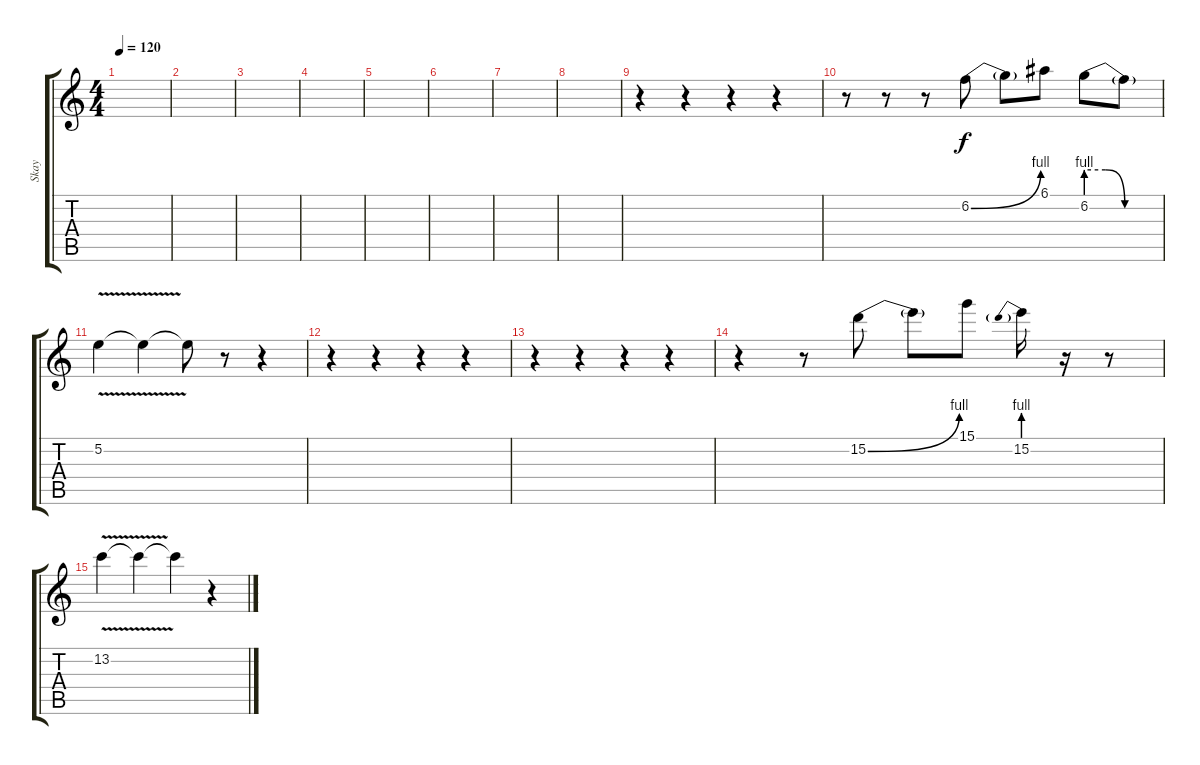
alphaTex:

\track ("Skay" "Skay") {instrument overdrivenguitar}
\staff {score tabs}
\tuning (E4 B3 G3 D3 A2 E2) {hide}
\ts (4 4)
\tempo 120
\clef g2
\ks c
|
|
|
|
|
|
|
|
r.4 r.4 r.4 r.4 |
r.8 r.8 r.8 6.2{be (bend 0 0 60 4)}.8 6.2{t}.8 6.1.8 6.2{be (custom 0 4 15 4 30 0 60 0)}.8 6.2{t}.8 |
5.2{v}.4 5.2{t}.4 5.2{t}.8 r.8 r.4 |
r.4 r.4 r.4 r.4 |
r.4 r.4 r.4 r.4 |
r.4 r.8 15.2{be (bend 0 0 60 4)}.8 15.2{t}.8 15.1.8 15.2{be (prebend 0 4 60 4)}.16 r.16 r.8 |
13.2{v}.4 13.2{t}.4 13.2{t}.4 r.4
